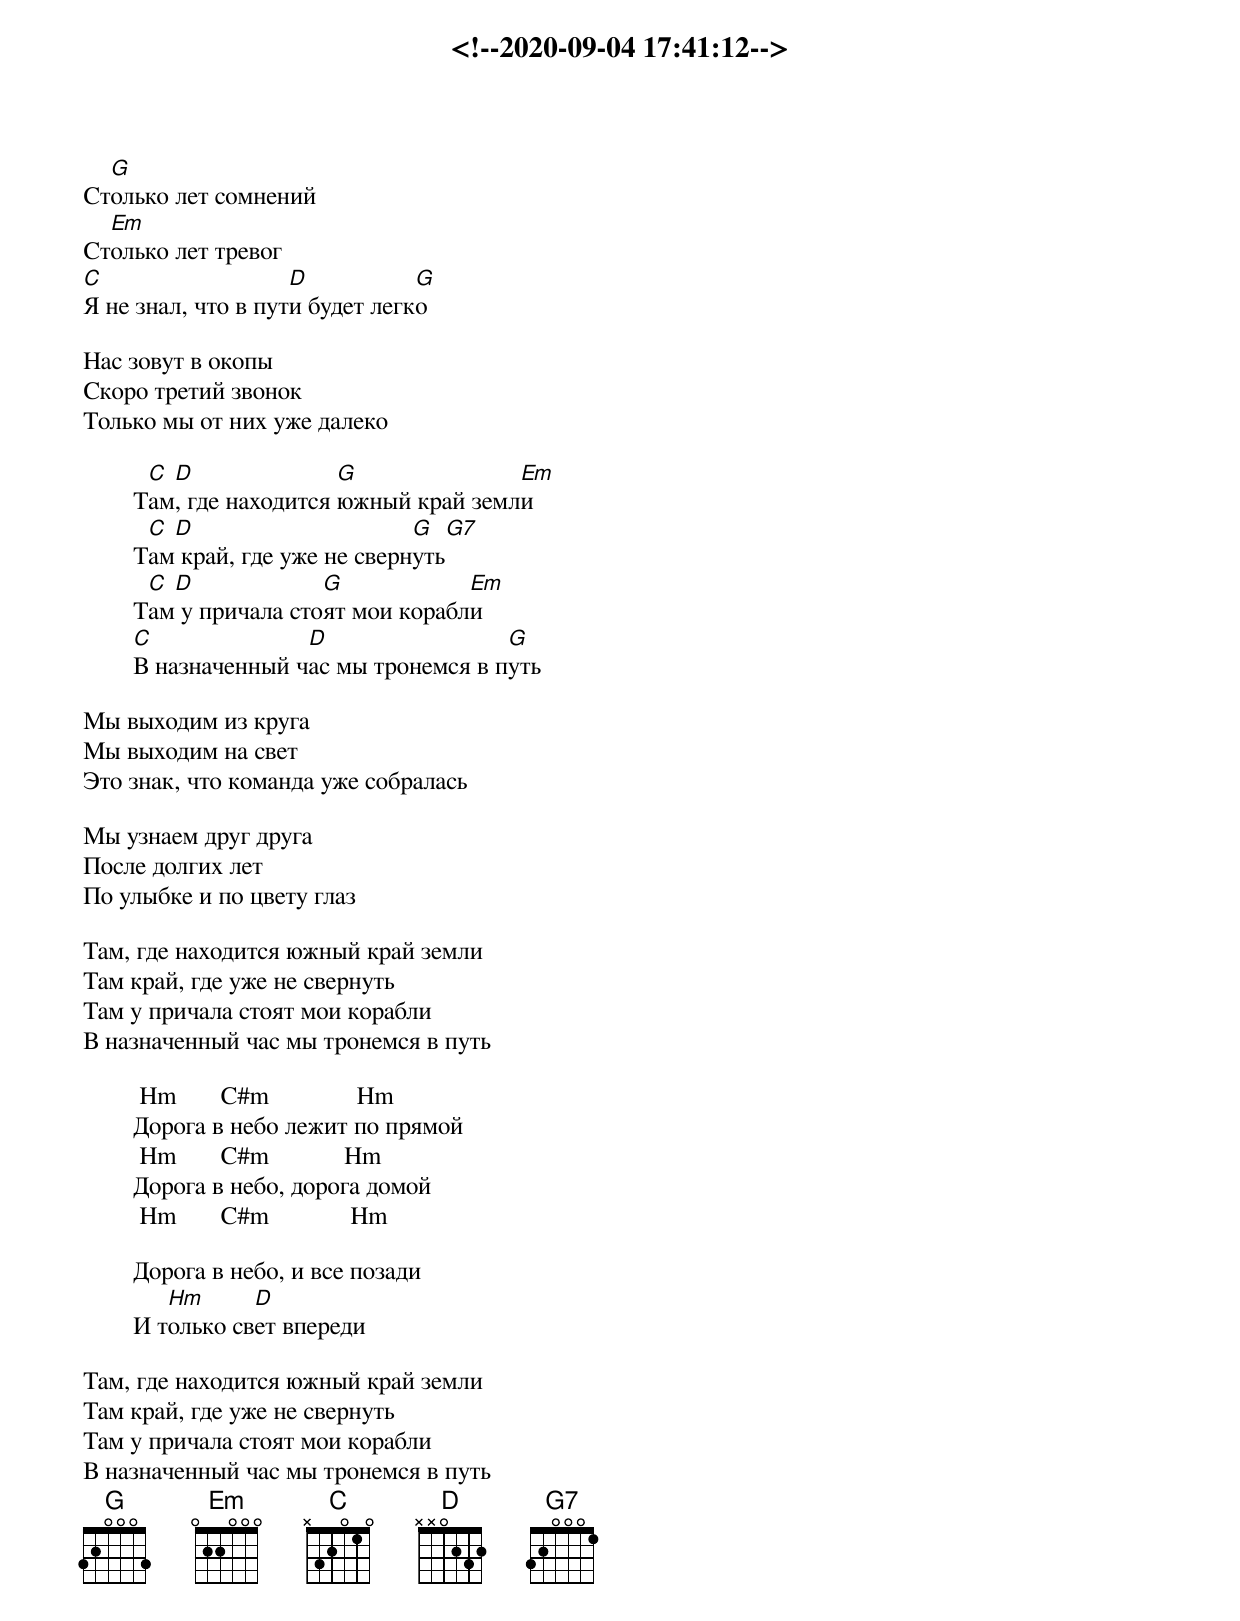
<!--2020-09-04 17:41:12-->
  G
Столько лет сомнений
  Em
Столько лет тревог
C                   D           G
Я не знал, что в пути будет легко

Нас зовут в окопы
Скоро третий звонок
Только мы от них уже далеко

         C D               G              Em
        Там, где находится южный край земли
         C D                      G    G7
        Там край, где уже не свернуть
         C D             G            Em
        Там у причала стоят мои корабли
        C              D                 G
        В назначенный час мы тронемся в путь

Мы выходим из круга
Мы выходим на свет
Это знак, что команда уже собралась

Мы узнаем друг друга
После долгих лет
По улыбке и по цвету глаз

Там, где находится южный край земли
Там край, где уже не свернуть
Там у причала стоят мои корабли
В назначенный час мы тронемся в путь

         Hm       C#m              Hm
        Дорога в небо лежит по прямой
         Hm       C#m            Hm
        Дорога в небо, дорога домой
         Hm       C#m             Hm

        Дорога в небо, и все позади
           Hm      D
        И только свет впереди

Там, где находится южный край земли
Там край, где уже не свернуть
Там у причала стоят мои корабли
В назначенный час мы тронемся в путь
